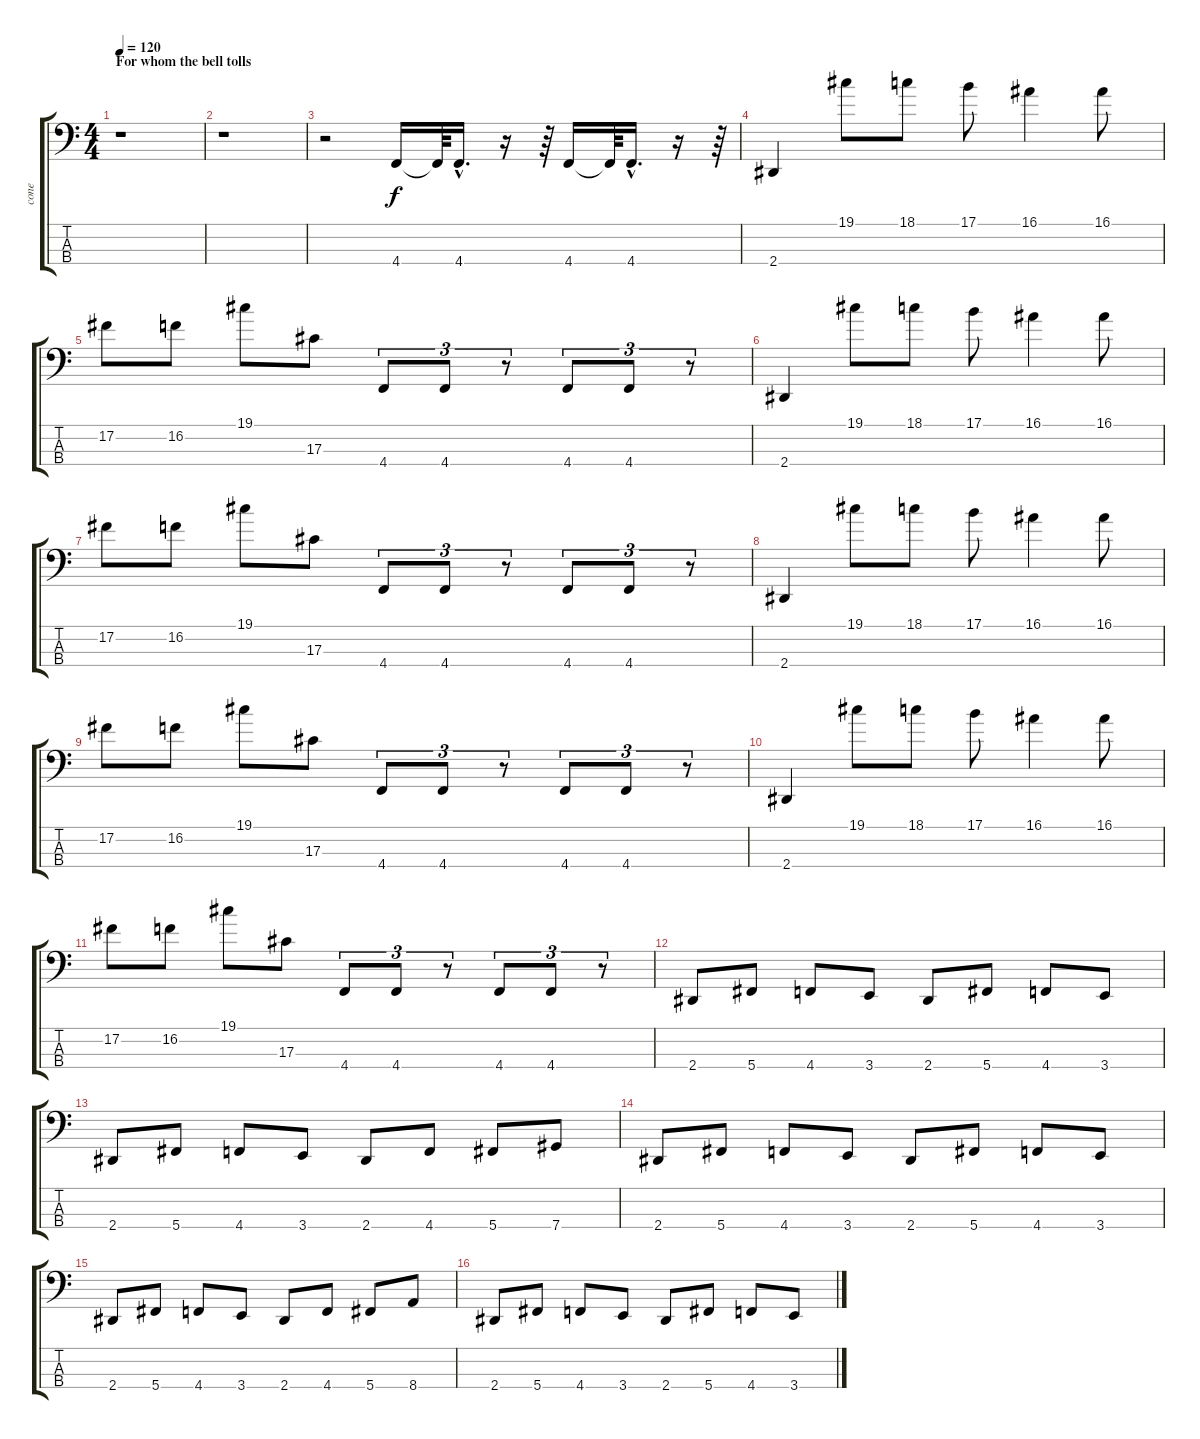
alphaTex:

\track ("cone" "cone") {instrument electricbasspick}
\staff {score tabs}
\tuning (Gb2 Db2 Ab1 Db1) {hide}
\ts (4 4)
\section ("" "For whom the bell tolls")
\tempo 120
\clef f4
\ks c
r.1{dy f instrument electricbasspick} |
r.1 |
r.2 4.4.16 4.4{t}.64 4.4{hac}.16{d} r.16 r.64 4.4.16 4.4{t}.64 4.4{hac}.16{d} r.16 r.64 |
2.4.4 19.1.8 18.1.8 17.1.8 16.1.4 16.1.8 |
17.2.8 16.2.8 19.1.8 17.3.8 4.4.8{tu (3 2)} 4.4.8{tu (3 2)} r.8{tu (3 2)} 4.4.8{tu (3 2)} 4.4.8{tu (3 2)} r.8{tu (3 2)} |
2.4.4 19.1.8 18.1.8 17.1.8 16.1.4 16.1.8 |
17.2.8 16.2.8 19.1.8 17.3.8 4.4.8{tu (3 2)} 4.4.8{tu (3 2)} r.8{tu (3 2)} 4.4.8{tu (3 2)} 4.4.8{tu (3 2)} r.8{tu (3 2)} |
2.4.4 19.1.8 18.1.8 17.1.8 16.1.4 16.1.8 |
17.2.8 16.2.8 19.1.8 17.3.8 4.4.8{tu (3 2)} 4.4.8{tu (3 2)} r.8{tu (3 2)} 4.4.8{tu (3 2)} 4.4.8{tu (3 2)} r.8{tu (3 2)} |
2.4.4 19.1.8 18.1.8 17.1.8 16.1.4 16.1.8 |
17.2.8 16.2.8 19.1.8 17.3.8 4.4.8{tu (3 2)} 4.4.8{tu (3 2)} r.8{tu (3 2)} 4.4.8{tu (3 2)} 4.4.8{tu (3 2)} r.8{tu (3 2)} |
2.4.8 5.4.8 4.4.8 3.4.8 2.4.8 5.4.8 4.4.8 3.4.8 |
2.4.8 5.4.8 4.4.8 3.4.8 2.4.8 4.4.8 5.4.8 7.4.8 |
2.4.8 5.4.8 4.4.8 3.4.8 2.4.8 5.4.8 4.4.8 3.4.8 |
2.4.8 5.4.8 4.4.8 3.4.8 2.4.8 4.4.8 5.4.8 8.4.8 |
2.4.8 5.4.8 4.4.8 3.4.8 2.4.8 5.4.8 4.4.8 3.4.8
